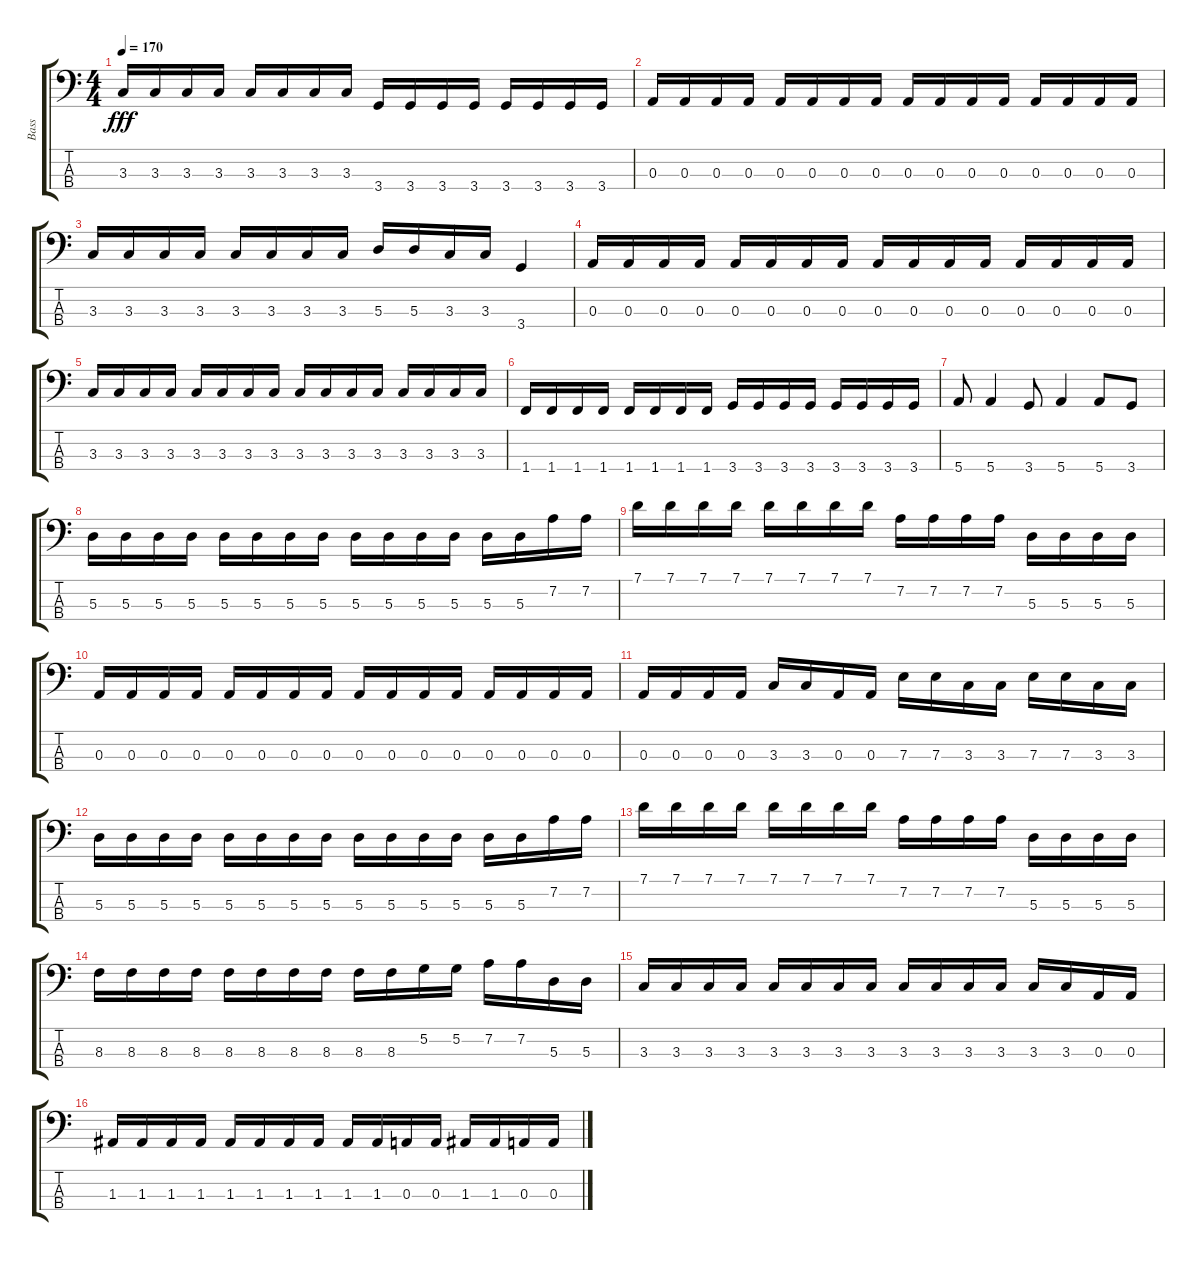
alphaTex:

\track ("Bass" "Bass") {instrument electricbasspick}
\staff {score tabs}
\tuning (G2 D2 A1 E1) {hide}
\ts (4 4)
\tempo 170
\clef f4
\ks c
3.3.16{dy fff} 3.3.16 3.3.16 3.3.16 3.3.16 3.3.16 3.3.16 3.3.16 3.4.16 3.4.16 3.4.16 3.4.16 3.4.16 3.4.16 3.4.16 3.4.16 |
0.3.16 0.3.16 0.3.16 0.3.16 0.3.16 0.3.16 0.3.16 0.3.16 0.3.16 0.3.16 0.3.16 0.3.16 0.3.16 0.3.16 0.3.16 0.3.16 |
3.3.16 3.3.16 3.3.16 3.3.16 3.3.16 3.3.16 3.3.16 3.3.16 5.3.16 5.3.16 3.3.16 3.3.16 3.4.4 |
0.3.16 0.3.16 0.3.16 0.3.16 0.3.16 0.3.16 0.3.16 0.3.16 0.3.16 0.3.16 0.3.16 0.3.16 0.3.16 0.3.16 0.3.16 0.3.16 |
3.3.16 3.3.16 3.3.16 3.3.16 3.3.16 3.3.16 3.3.16 3.3.16 3.3.16 3.3.16 3.3.16 3.3.16 3.3.16 3.3.16 3.3.16 3.3.16 |
1.4.16 1.4.16 1.4.16 1.4.16 1.4.16 1.4.16 1.4.16 1.4.16 3.4.16 3.4.16 3.4.16 3.4.16 3.4.16 3.4.16 3.4.16 3.4.16 |
5.4.8 5.4.4 3.4.8 5.4.4 5.4.8 3.4.8 |
5.3.16 5.3.16 5.3.16 5.3.16 5.3.16 5.3.16 5.3.16 5.3.16 5.3.16 5.3.16 5.3.16 5.3.16 5.3.16 5.3.16 7.2.16 7.2.16 |
7.1.16 7.1.16 7.1.16 7.1.16 7.1.16 7.1.16 7.1.16 7.1.16 7.2.16 7.2.16 7.2.16 7.2.16 5.3.16 5.3.16 5.3.16 5.3.16 |
0.3.16 0.3.16 0.3.16 0.3.16 0.3.16 0.3.16 0.3.16 0.3.16 0.3.16 0.3.16 0.3.16 0.3.16 0.3.16 0.3.16 0.3.16 0.3.16 |
0.3.16 0.3.16 0.3.16 0.3.16 3.3.16 3.3.16 0.3.16 0.3.16 7.3.16 7.3.16 3.3.16 3.3.16 7.3.16 7.3.16 3.3.16 3.3.16 |
5.3.16 5.3.16 5.3.16 5.3.16 5.3.16 5.3.16 5.3.16 5.3.16 5.3.16 5.3.16 5.3.16 5.3.16 5.3.16 5.3.16 7.2.16 7.2.16 |
7.1.16 7.1.16 7.1.16 7.1.16 7.1.16 7.1.16 7.1.16 7.1.16 7.2.16 7.2.16 7.2.16 7.2.16 5.3.16 5.3.16 5.3.16 5.3.16 |
8.3.16 8.3.16 8.3.16 8.3.16 8.3.16 8.3.16 8.3.16 8.3.16 8.3.16 8.3.16 5.2.16 5.2.16 7.2.16 7.2.16 5.3.16 5.3.16 |
3.3.16 3.3.16 3.3.16 3.3.16 3.3.16 3.3.16 3.3.16 3.3.16 3.3.16 3.3.16 3.3.16 3.3.16 3.3.16 3.3.16 0.3.16 0.3.16 |
1.3.16 1.3.16 1.3.16 1.3.16 1.3.16 1.3.16 1.3.16 1.3.16 1.3.16 1.3.16 0.3.16 0.3.16 1.3.16 1.3.16 0.3.16 0.3.16
